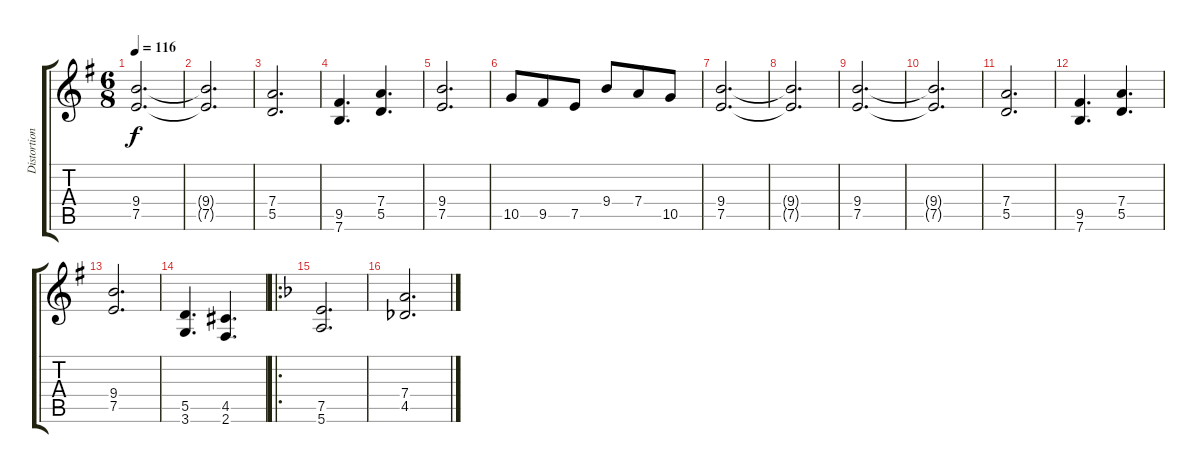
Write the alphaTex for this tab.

\track ("Distortion Gtr" "Distortion") {instrument distortionguitar}
\staff {score tabs}
\tuning (E4 B3 G3 D3 A2 E2) {hide}
\ts (6 8)
\tempo 116
\clef g2
\ks g
(9.4 7.5).2{d dy f} |
(9.4{t} 7.5{t}).2{d} |
(7.4 5.5).2{d} |
(9.5 7.6).4{d} (7.4 5.5).4{d} |
(9.4 7.5).2{d} |
10.5.8 9.5.8 7.5.8 9.4.8 7.4.8 10.5.8 |
(9.4 7.5).2{d} |
(9.4{t} 7.5{t}).2{d} |
(9.4 7.5).2{d} |
(9.4{t} 7.5{t}).2{d} |
(7.4 5.5).2{d} |
(9.5 7.6).4{d} (7.4 5.5).4{d} |
(9.4 7.5).2{d} |
(5.5 3.6).4{d} (4.5 2.6).4{d} |
\ro
\ks f
(7.5 5.6).2{d} |
(7.4 4.5).2{d}
